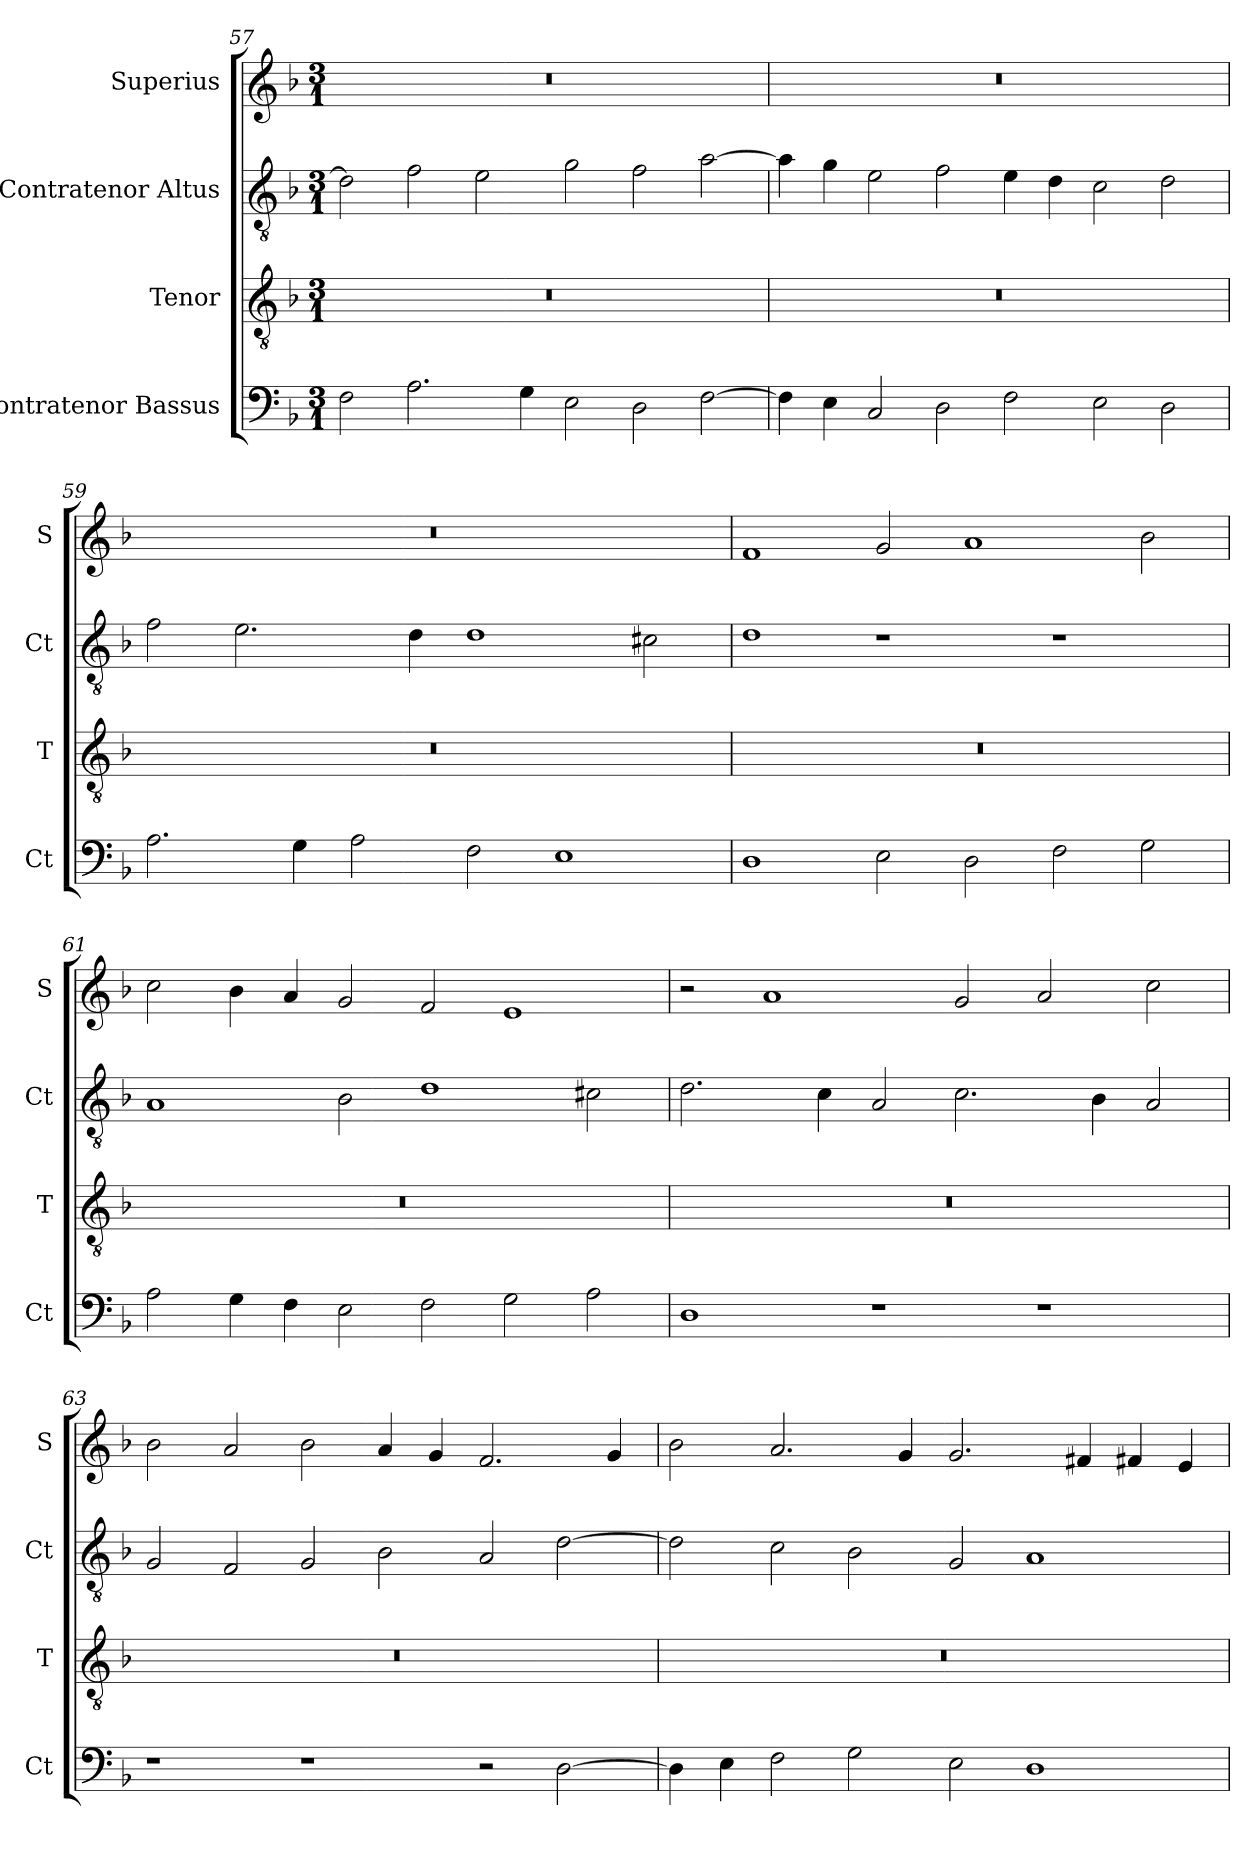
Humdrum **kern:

**kern	**kern	**kern	**kern
*part4	*part3	*part2	*part1
*staff4	*staff3	*staff2	*staff1
*I"Contratenor Bassus	*I"Tenor	*I"Contratenor Altus	*I"Superius
*I'Ct	*I'T	*I'Ct	*I'S
*clefF4	*clefGv2	*clefGv2	*clefG2
*k[b-]	*k[b-]	*k[b-]	*k[b-]
*M3/1	*M3/1	*M3/1	*M3/1
=57	=57	=57	=57
2F\	0.r	2d\]	0.r
2.A\	.	2f\	.
.	.	2e\	.
4G\	.	.	.
2E\	.	2g\	.
2D\	.	2f\	.
[2F\	.	[2a\	.
=58	=58	=58	=58
4F\]	0.r	4a\]	0.r
4E\	.	4g\	.
2C/	.	2e\	.
2D\	.	2f\	.
2F\	.	4e\	.
.	.	4d\	.
2E\	.	2c\	.
2D\	.	2d\	.
=59	=59	=59	=59
2.A\	0.r	2f\	0.r
.	.	2.e\	.
4G\	.	.	.
2A\	.	.	.
.	.	4d\	.
2F\	.	1d	.
1E	.	.	.
.	.	2c#X\	.
=60	=60	=60	=60
1D	0.r	1d	1f
2E\	.	1r	2g/
2D\	.	.	1a
2F\	.	1r	.
2G\	.	.	2b-\
=61	=61	=61	=61
2A\	0.r	1A	2cc\
4G\	.	.	4b-\
4F\	.	.	4a/
2E\	.	2B-\	2g/
2F\	.	1d	2f/
2G\	.	.	1e
2A\	.	2c#X\	.
=62	=62	=62	=62
1D	0.r	2.d\	2r
.	.	.	1a
.	.	4c\	.
1r	.	2A/	.
.	.	2.c\	2g/
1r	.	.	2a/
.	.	4B-\	.
.	.	2A/	2cc\
=63	=63	=63	=63
1r	0.r	2G/	2b-\
.	.	2F/	2a/
1r	.	2G/	2b-\
.	.	2B-\	4a/
.	.	.	4g/
2r	.	2A/	2.f/
[2D\	.	[2d\	.
.	.	.	4g/
=64	=64	=64	=64
4D\]	0.r	2d\]	2b-\
4E\	.	.	.
2F\	.	2c\	2.a/
2G\	.	2B-\	.
.	.	.	4g/
2E\	.	2G/	2.g/
1D	.	1A	.
.	.	.	4f#X/
.	.	.	4f#X/
.	.	.	4e/
=	=	=	=
*-	*-	*-	*-
